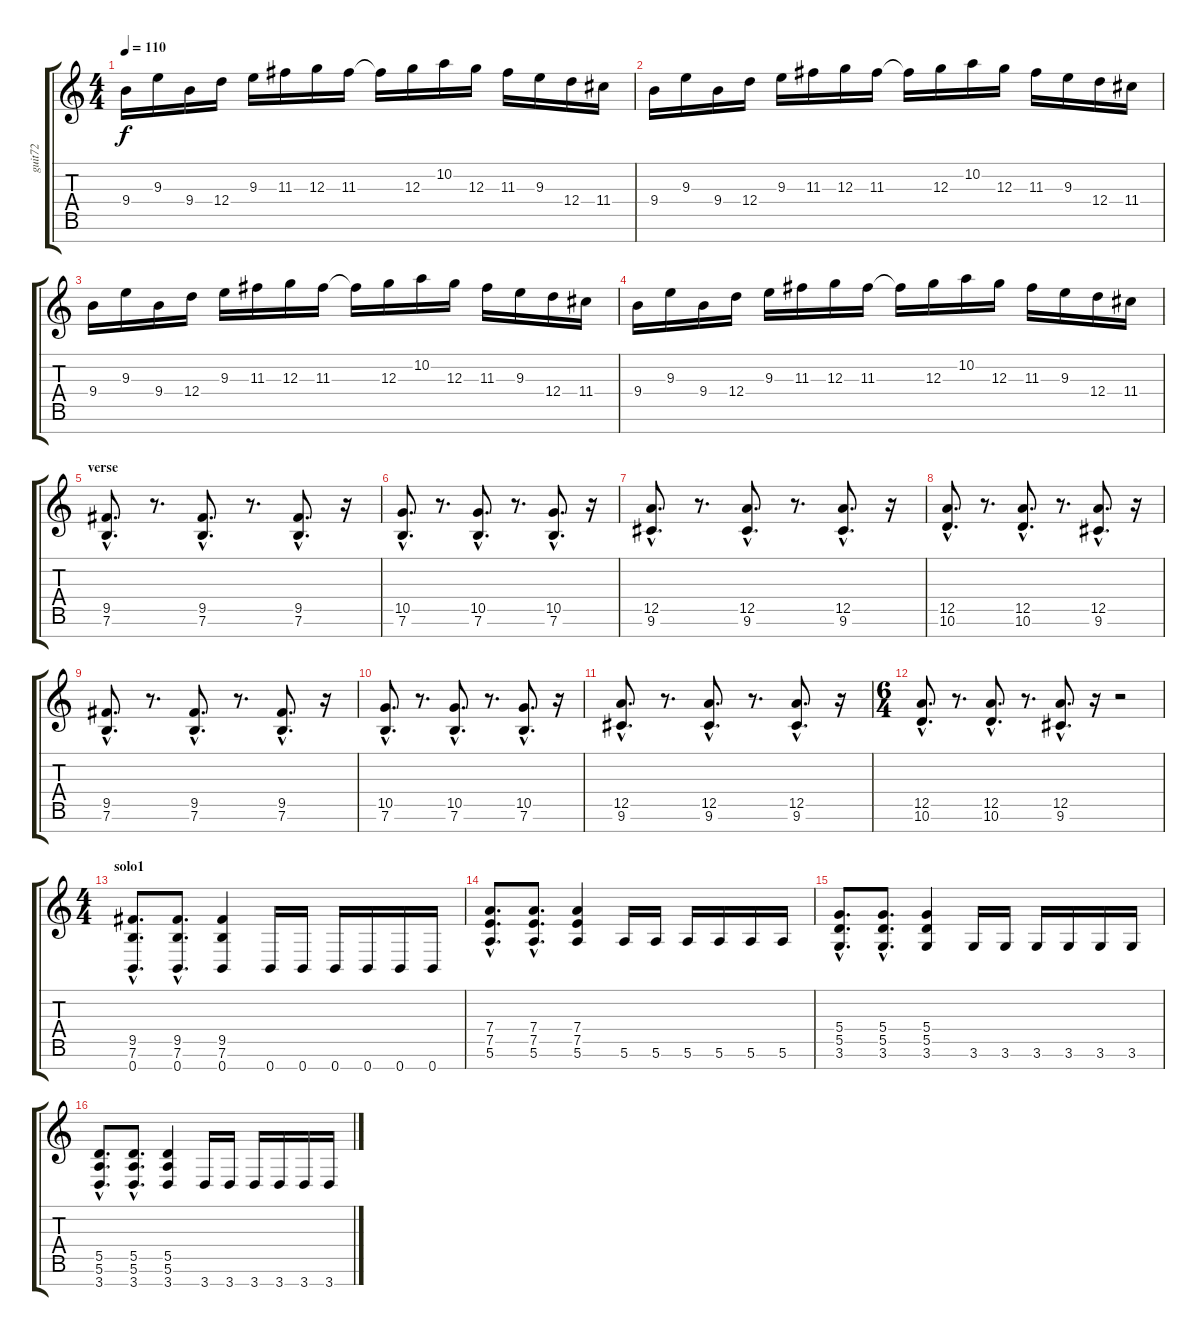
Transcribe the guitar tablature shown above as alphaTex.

\track ("guit72" "guit72") {instrument distortionguitar}
\staff {score tabs}
\tuning (E4 B3 G3 D3 A2 E2 B1) {hide}
\ts (4 4)
\tempo 110
\clef g2
\ks c
9.4.16{dy f} 9.3.16 9.4.16 12.4.16 9.3.16 11.3.16 12.3.16 11.3.16 11.3{t}.16 12.3.16 10.2.16 12.3.16 11.3.16 9.3.16 12.4.16 11.4.16 |
9.4.16 9.3.16 9.4.16 12.4.16 9.3.16 11.3.16 12.3.16 11.3.16 11.3{t}.16 12.3.16 10.2.16 12.3.16 11.3.16 9.3.16 12.4.16 11.4.16 |
9.4.16 9.3.16 9.4.16 12.4.16 9.3.16 11.3.16 12.3.16 11.3.16 11.3{t}.16 12.3.16 10.2.16 12.3.16 11.3.16 9.3.16 12.4.16 11.4.16 |
9.4.16 9.3.16 9.4.16 12.4.16 9.3.16 11.3.16 12.3.16 11.3.16 11.3{t}.16 12.3.16 10.2.16 12.3.16 11.3.16 9.3.16 12.4.16 11.4.16 |
\section ("" "verse")
(9.5{hac} 7.6{hac}).8{d} r.8{d} (9.5{hac} 7.6{hac}).8{d} r.8{d} (9.5{hac} 7.6{hac}).8{d} r.16 |
(10.5{hac} 7.6{hac}).8{d} r.8{d} (10.5{hac} 7.6{hac}).8{d} r.8{d} (10.5{hac} 7.6{hac}).8{d} r.16 |
(12.5{hac} 9.6{hac}).8{d} r.8{d} (12.5{hac} 9.6{hac}).8{d} r.8{d} (12.5{hac} 9.6{hac}).8{d} r.16 |
(12.5{hac} 10.6{hac}).8{d} r.8{d} (12.5{hac} 10.6{hac}).8{d} r.8{d} (12.5{hac} 9.6{hac}).8{d} r.16 |
(9.5{hac} 7.6{hac}).8{d} r.8{d} (9.5{hac} 7.6{hac}).8{d} r.8{d} (9.5{hac} 7.6{hac}).8{d} r.16 |
(10.5{hac} 7.6{hac}).8{d} r.8{d} (10.5{hac} 7.6{hac}).8{d} r.8{d} (10.5{hac} 7.6{hac}).8{d} r.16 |
(12.5{hac} 9.6{hac}).8{d} r.8{d} (12.5{hac} 9.6{hac}).8{d} r.8{d} (12.5{hac} 9.6{hac}).8{d} r.16 |
\ts (6 4)
(12.5{hac} 10.6{hac}).8{d} r.8{d} (12.5{hac} 10.6{hac}).8{d} r.8{d} (12.5{hac} 9.6{hac}).8{d} r.16 r.2 |
\ts (4 4)
\section ("" "solo1")
(9.5{hac} 7.6{hac} 0.7{hac}).8{d} (9.5{hac} 7.6{hac} 0.7{hac}).8{d} (9.5 7.6 0.7).4 0.7.16 0.7.16 0.7.16 0.7.16 0.7.16 0.7.16 |
(7.4{hac} 7.5{hac} 5.6{hac}).8{d} (7.4{hac} 7.5{hac} 5.6{hac}).8{d} (7.4 7.5 5.6).4 5.6.16 5.6.16 5.6.16 5.6.16 5.6.16 5.6.16 |
(5.4{hac} 5.5{hac} 3.6{hac}).8{d} (5.4{hac} 5.5{hac} 3.6{hac}).8{d} (5.4 5.5 3.6).4 3.6.16 3.6.16 3.6.16 3.6.16 3.6.16 3.6.16 |
(5.5{hac} 5.6{hac} 3.7{hac}).8{d} (5.5{hac} 5.6{hac} 3.7{hac}).8{d} (5.5 5.6 3.7).4 3.7.16 3.7.16 3.7.16 3.7.16 3.7.16 3.7.16
